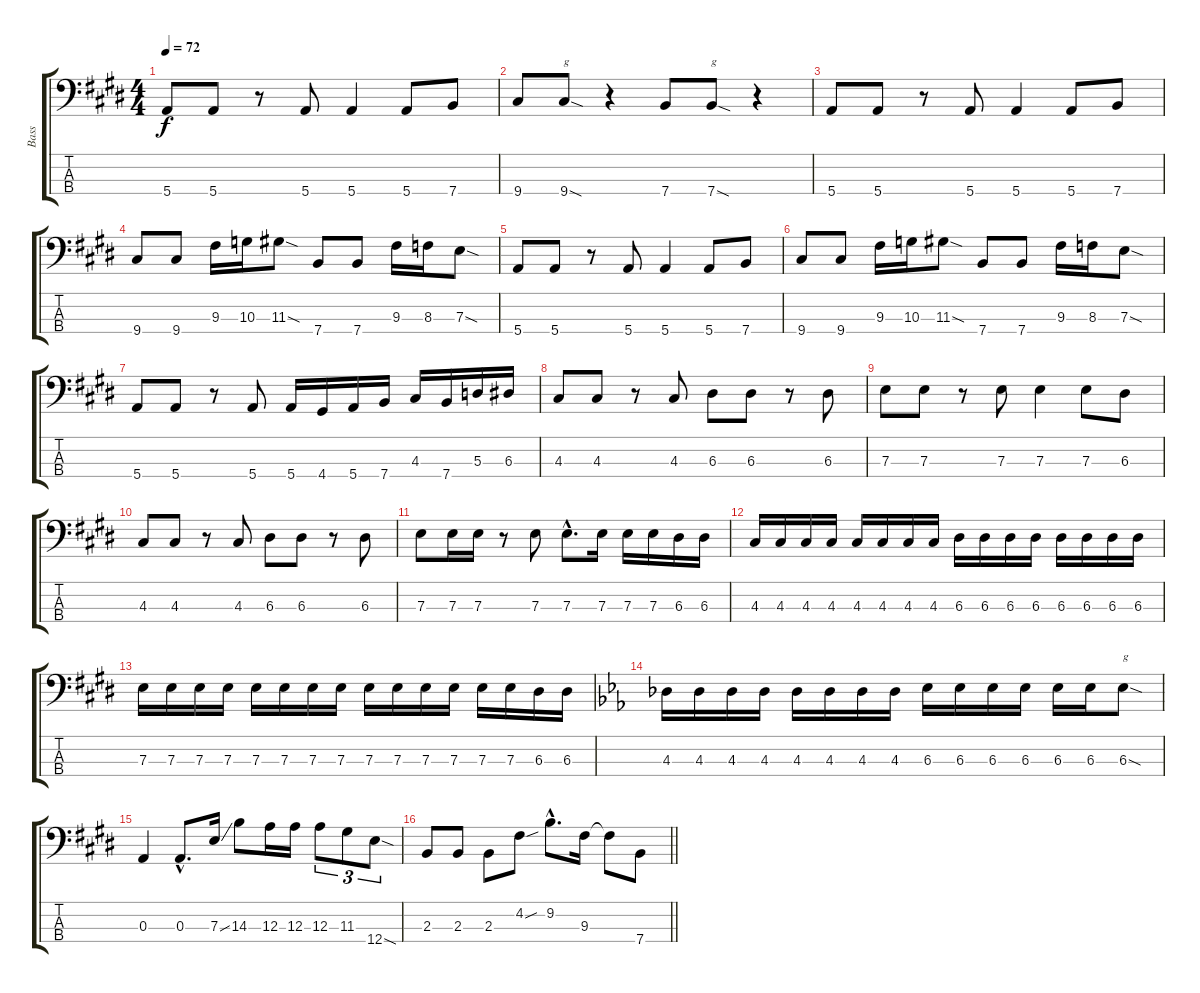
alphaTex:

\track ("Bass" "Bass") {instrument electricbasspick}
\staff {score tabs}
\tuning (G2 D2 A1 E1) {hide}
\ts (4 4)
\tempo 72
\clef f4
\ks e
5.4.8{dy f} 5.4.8 r.8 5.4.8 5.4.4 5.4.8 7.4.8 |
9.4.8 9.4{sod}.8{txt "g"} r.4 7.4.8 7.4{sod}.8{txt "g"} r.4 |
5.4.8 5.4.8 r.8 5.4.8 5.4.4 5.4.8 7.4.8 |
9.4.8 9.4.8 9.3.16 10.3.16 11.3{sod}.8 7.4.8 7.4.8 9.3.16 8.3.16 7.3{sod}.8 |
5.4.8 5.4.8 r.8 5.4.8 5.4.4 5.4.8 7.4.8 |
9.4.8 9.4.8 9.3.16 10.3.16 11.3{sod}.8 7.4.8 7.4.8 9.3.16 8.3.16 7.3{sod}.8 |
5.4.8 5.4.8 r.8 5.4.8 5.4.16 4.4.16 5.4.16 7.4.16 4.3.16 7.4.16 5.3.16 6.3.16 |
4.3.8 4.3.8 r.8 4.3.8 6.3.8 6.3.8 r.8 6.3.8 |
7.3.8 7.3.8 r.8 7.3.8 7.3.4 7.3.8 6.3.8 |
4.3.8 4.3.8 r.8 4.3.8 6.3.8 6.3.8 r.8 6.3.8 |
7.3.8 7.3.16 7.3.16 r.8 7.3.8 7.3{hac}.8{d} 7.3.16 7.3.16 7.3.16 6.3.16 6.3.16 |
4.3.16 4.3.16 4.3.16 4.3.16 4.3.16 4.3.16 4.3.16 4.3.16 6.3.16 6.3.16 6.3.16 6.3.16 6.3.16 6.3.16 6.3.16 6.3.16 |
7.3.16 7.3.16 7.3.16 7.3.16 7.3.16 7.3.16 7.3.16 7.3.16 7.3.16 7.3.16 7.3.16 7.3.16 7.3.16 7.3.16 6.3.16 6.3.16 |
\ks eb
4.3.16 4.3.16 4.3.16 4.3.16 4.3.16 4.3.16 4.3.16 4.3.16 6.3.16 6.3.16 6.3.16 6.3.16 6.3.16 6.3.16 6.3{sod}.8{txt "g"} |
\ks e
0.3.4 0.3{hac}.8{d} 7.3{ss}.16 14.3.8 12.3.16 12.3.16 12.3.8{tu (3 2)} 11.3.8{tu (3 2)} 12.4{sod}.8{tu (3 2)} |
\barLineRight lightlight
2.3.8 2.3.8 2.3.8 4.2{sou}.8 9.2{hac}.8{d} 9.3.16 9.3{t}.8 7.4.8
